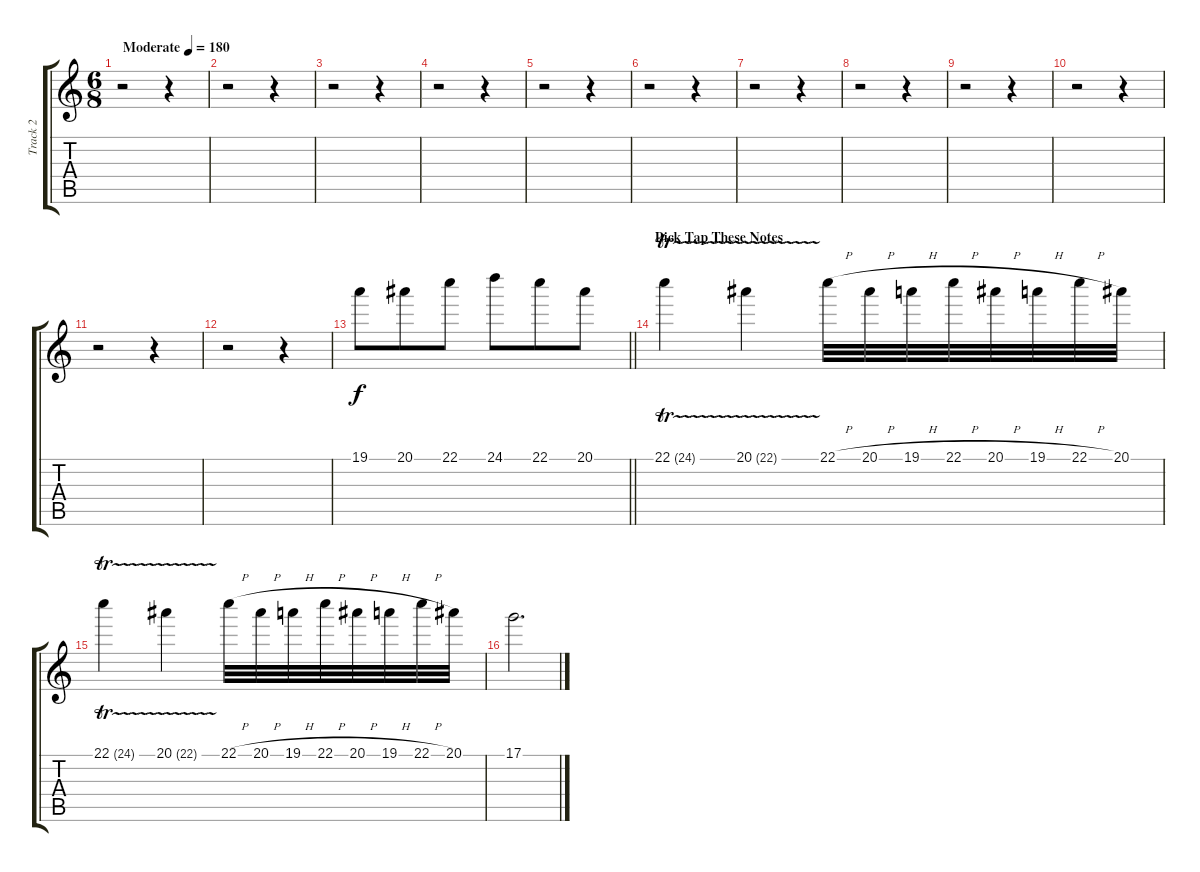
\track ("Track 2" "Track 2") {instrument distortionguitar}
\staff {score tabs}
\tuning (D4 A3 F3 C3 G2 D2) {hide}
\ts (6 8)
\tempo (180 "Moderate")
\clef g2
\ks c
r.2{dy f instrument distortionguitar} r.4 |
r.2 r.4 |
r.2 r.4 |
r.2 r.4 |
r.2 r.4 |
r.2 r.4 |
r.2 r.4 |
r.2 r.4 |
r.2 r.4 |
r.2 r.4 |
r.2 r.4 |
r.2 r.4 |
\barLineRight lightlight
19.1.8 20.1.8 22.1.8 24.1.8 22.1.8 20.1.8 |
\section ("" "Pick Tap These Notes")
22.1{tr (24 32)}.4 20.1{tr (22 32)}.4 22.1{h}.32 20.1{h}.32 19.1{h}.32 22.1{h}.32 20.1{h}.32 19.1{h}.32 22.1{h}.32 20.1.32 |
22.1{tr (24 32)}.4 20.1{tr (22 32)}.4 22.1{h}.32 20.1{h}.32 19.1{h}.32 22.1{h}.32 20.1{h}.32 19.1{h}.32 22.1{h}.32 20.1.32 |
17.1.2{d}
